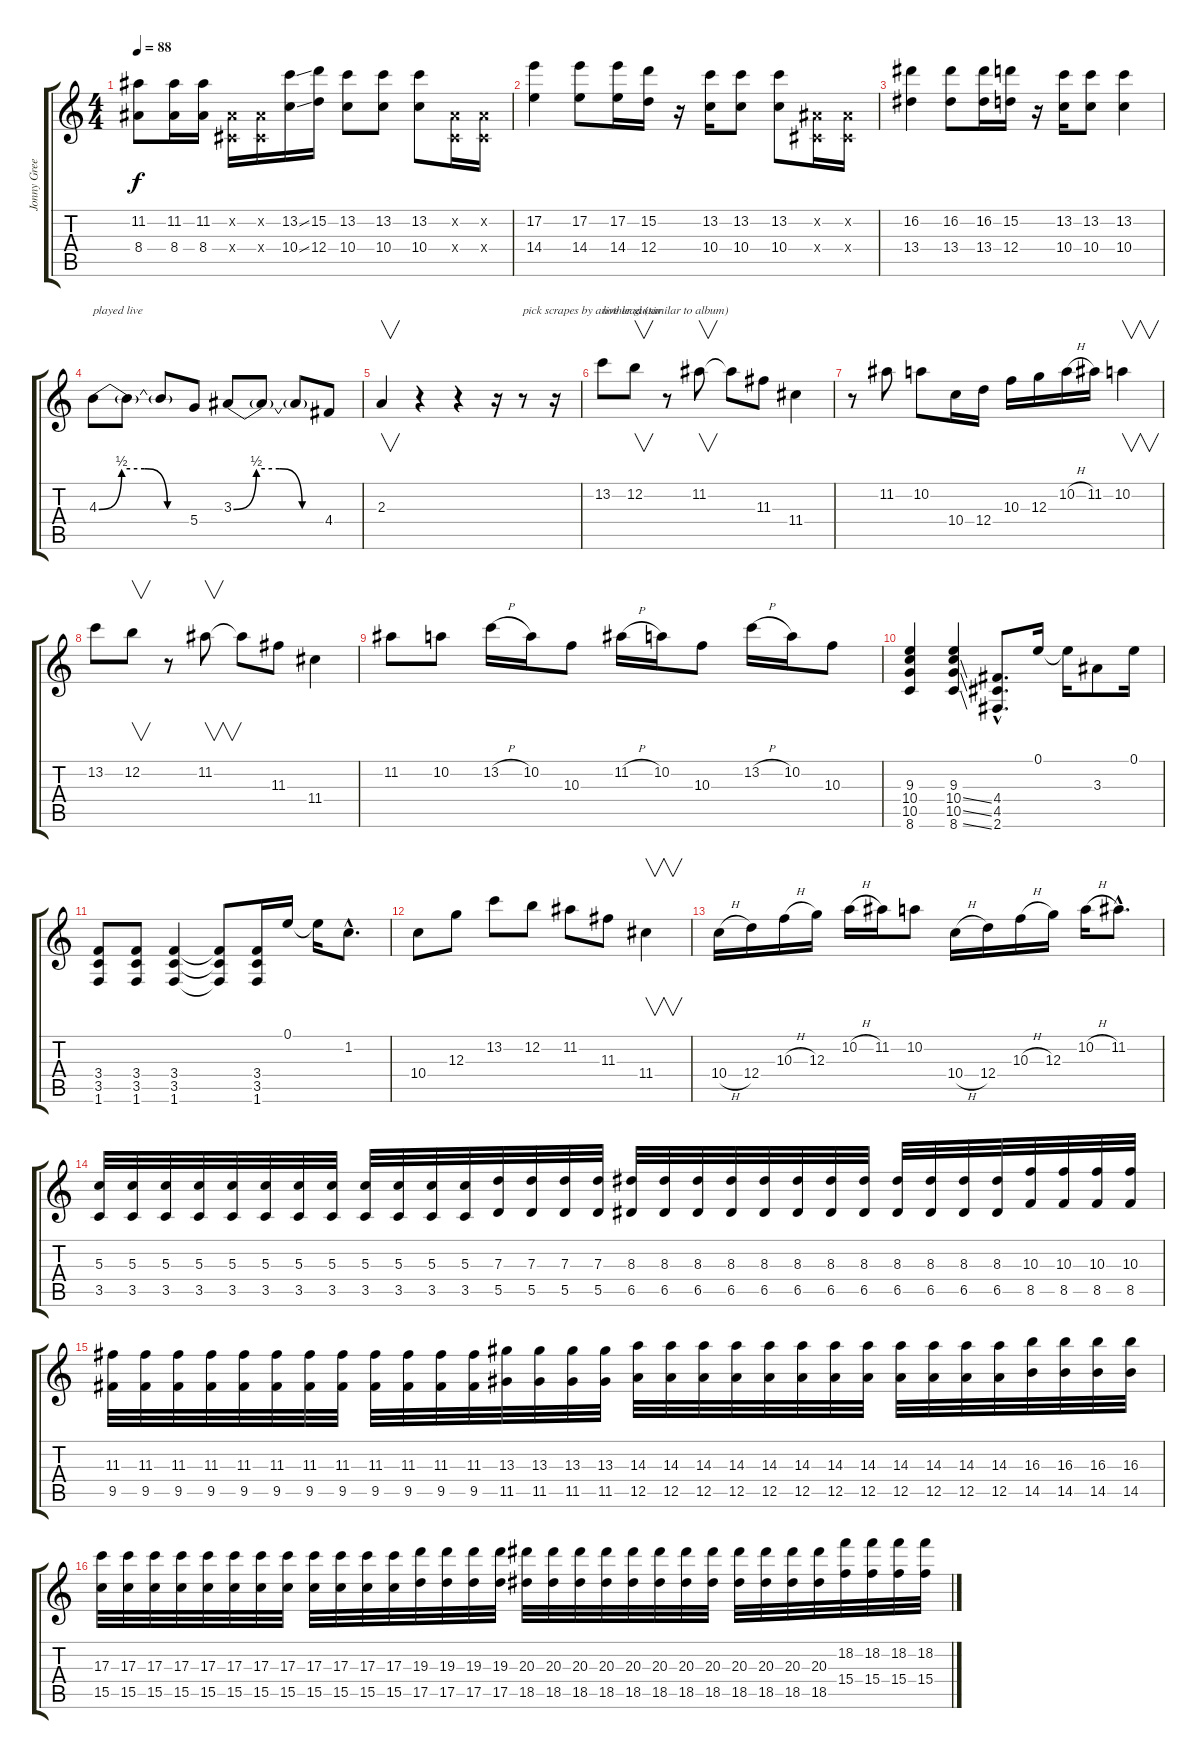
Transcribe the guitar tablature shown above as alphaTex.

\track ("Jonny Greenwood" "Jonny Gree") {instrument distortionguitar}
\staff {score tabs}
\tuning (E4 B3 G3 D3 A2 E2) {hide}
\ts (4 4)
\tempo 88
\clef g2
\ks c
(11.2 8.4).8{dy f} (11.2 8.4).16 (11.2 8.4).16 (-1.2{x} -1.4{x}).16 (-1.2{x} -1.4{x}).16 (13.2{ss} 10.4{ss}).16 (15.2 12.4).16 (13.2 10.4).8 (13.2 10.4).8 (13.2 10.4).8 (-1.2{x} -1.4{x}).16 (-1.2{x} -1.4{x}).16 |
(17.2 14.4).4 (17.2 14.4).8 (17.2 14.4).16 (15.2 12.4).16 r.16 (13.2 10.4).16 (13.2 10.4).8 (13.2 10.4).8 (-1.2{x} -1.4{x}).16 (-1.2{x} -1.4{x}).16 |
(16.2 13.4).4 (16.2 13.4).8 (16.2 13.4).16 (15.2 12.4).16 r.16 (13.2 10.4).16 (13.2 10.4).8 (13.2 10.4).4 |
4.3{be (custom 0 0 15 2 30 2 45 0 60 0)}.8{txt "played live"} 4.3{t}.8 4.3{t}.8 5.4.8 3.3{be (custom 0 0 15 2 30 2 45 0 60 0)}.8 3.3{t}.8 3.3{t}.8 4.4.8 |
2.3.4{v} r.4 r.4 r.16 r.8{txt "pick scrapes by another guitar"} r.16 |
13.2.8{txt "live lead (similar to album)"} 12.2.8{v} r.8 11.2.8{v} 11.2{t}.8 11.3.8 11.4.4 |
r.8 11.2.8 10.2.8 10.4.16 12.4.16 10.3.16 12.3.16 10.2{h}.16 11.2.16 10.2.4{v} |
13.2.8 12.2.8{v} r.8 11.2.8{v} 11.2{t}.8 11.3.8 11.4.4 |
11.2.8 10.2.8 13.2{h}.16 10.2.16 10.3.8 11.2{h}.16 10.2.16 10.3.8 13.2{h}.16 10.2.16 10.3.8 |
(9.3 10.4 10.5 8.6).4 (9.3 10.4{ss} 10.5{ss} 8.6{ss}).4 (4.4{hac} 4.5{hac} 2.6{hac}).8{d} 0.1.16 0.1{t}.16 3.3.8 0.1.16 |
(3.4 3.5 1.6).8 (3.4 3.5 1.6).8 (3.4 3.5 1.6).4 (3.4{t} 3.5{t} 1.6{t}).8 (3.4 3.5 1.6).16 0.1.16 0.1{t}.16 1.2{hac}.8{d} |
10.4.8 12.3.8 13.2.8 12.2.8 11.2.8 11.3.8 11.4.4{v} |
10.4{h}.16 12.4.16 10.3{h}.16 12.3.16 10.2{h}.16 11.2.16 10.2.8 10.4{h}.16 12.4.16 10.3{h}.16 12.3.16 10.2{h}.16 11.2{hac}.8{d} |
(5.3 3.5).32 (5.3 3.5).32 (5.3 3.5).32 (5.3 3.5).32 (5.3 3.5).32 (5.3 3.5).32 (5.3 3.5).32 (5.3 3.5).32 (5.3 3.5).32 (5.3 3.5).32 (5.3 3.5).32 (5.3 3.5).32 (7.3 5.5).32 (7.3 5.5).32 (7.3 5.5).32 (7.3 5.5).32 (8.3 6.5).32 (8.3 6.5).32 (8.3 6.5).32 (8.3 6.5).32 (8.3 6.5).32 (8.3 6.5).32 (8.3 6.5).32 (8.3 6.5).32 (8.3 6.5).32 (8.3 6.5).32 (8.3 6.5).32 (8.3 6.5).32 (10.3 8.5).32 (10.3 8.5).32 (10.3 8.5).32 (10.3 8.5).32 |
(11.3 9.5).32 (11.3 9.5).32 (11.3 9.5).32 (11.3 9.5).32 (11.3 9.5).32 (11.3 9.5).32 (11.3 9.5).32 (11.3 9.5).32 (11.3 9.5).32 (11.3 9.5).32 (11.3 9.5).32 (11.3 9.5).32 (13.3 11.5).32 (13.3 11.5).32 (13.3 11.5).32 (13.3 11.5).32 (14.3 12.5).32 (14.3 12.5).32 (14.3 12.5).32 (14.3 12.5).32 (14.3 12.5).32 (14.3 12.5).32 (14.3 12.5).32 (14.3 12.5).32 (14.3 12.5).32 (14.3 12.5).32 (14.3 12.5).32 (14.3 12.5).32 (16.3 14.5).32 (16.3 14.5).32 (16.3 14.5).32 (16.3 14.5).32 |
(17.3 15.5).32 (17.3 15.5).32 (17.3 15.5).32 (17.3 15.5).32 (17.3 15.5).32 (17.3 15.5).32 (17.3 15.5).32 (17.3 15.5).32 (17.3 15.5).32 (17.3 15.5).32 (17.3 15.5).32 (17.3 15.5).32 (19.3 17.5).32 (19.3 17.5).32 (19.3 17.5).32 (19.3 17.5).32 (20.3 18.5).32 (20.3 18.5).32 (20.3 18.5).32 (20.3 18.5).32 (20.3 18.5).32 (20.3 18.5).32 (20.3 18.5).32 (20.3 18.5).32 (20.3 18.5).32 (20.3 18.5).32 (20.3 18.5).32 (20.3 18.5).32 (18.2 15.4).32 (18.2 15.4).32 (18.2 15.4).32 (18.2 15.4).32
